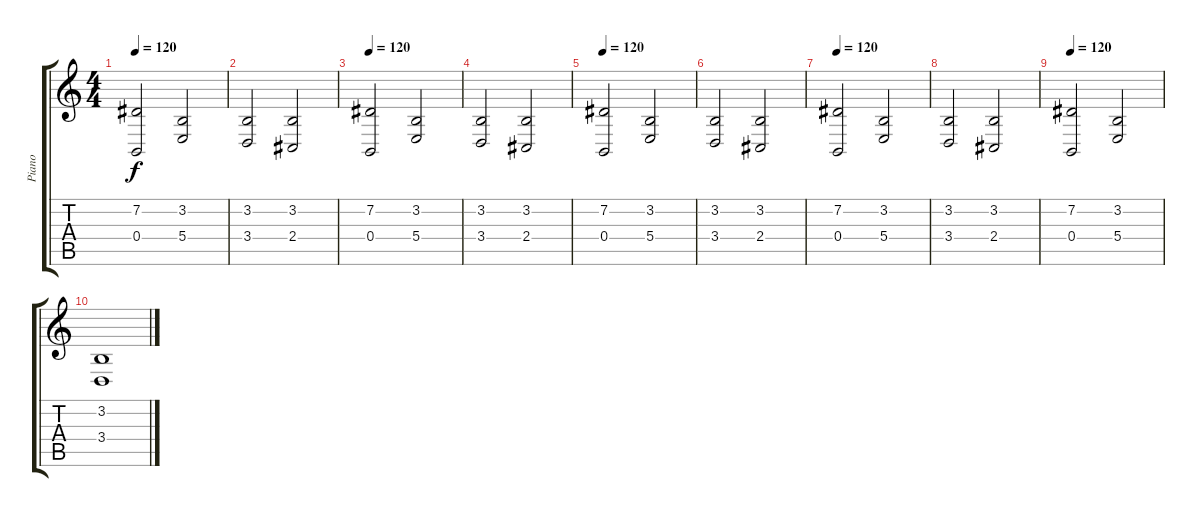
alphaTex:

\track ("Piano" "Piano") {instrument acousticgrandpiano}
\staff {score tabs}
\tuning (Db4 Ab3 E3 B2 Gb2 B1) {hide}
\ts (4 4)
\tempo 120
\clef g2
\ks c
(7.2 0.4).2{dy f} (3.2 5.4).2 |
(3.2 3.4).2 (3.2 2.4).2 |
\tempo 120
(7.2 0.4).2 (3.2 5.4).2 |
(3.2 3.4).2 (3.2 2.4).2 |
\tempo 120
(7.2 0.4).2 (3.2 5.4).2 |
(3.2 3.4).2 (3.2 2.4).2 |
\tempo 120
(7.2 0.4).2 (3.2 5.4).2 |
(3.2 3.4).2 (3.2 2.4).2 |
\tempo 120
(7.2 0.4).2 (3.2 5.4).2 |
(3.2 3.4).1
